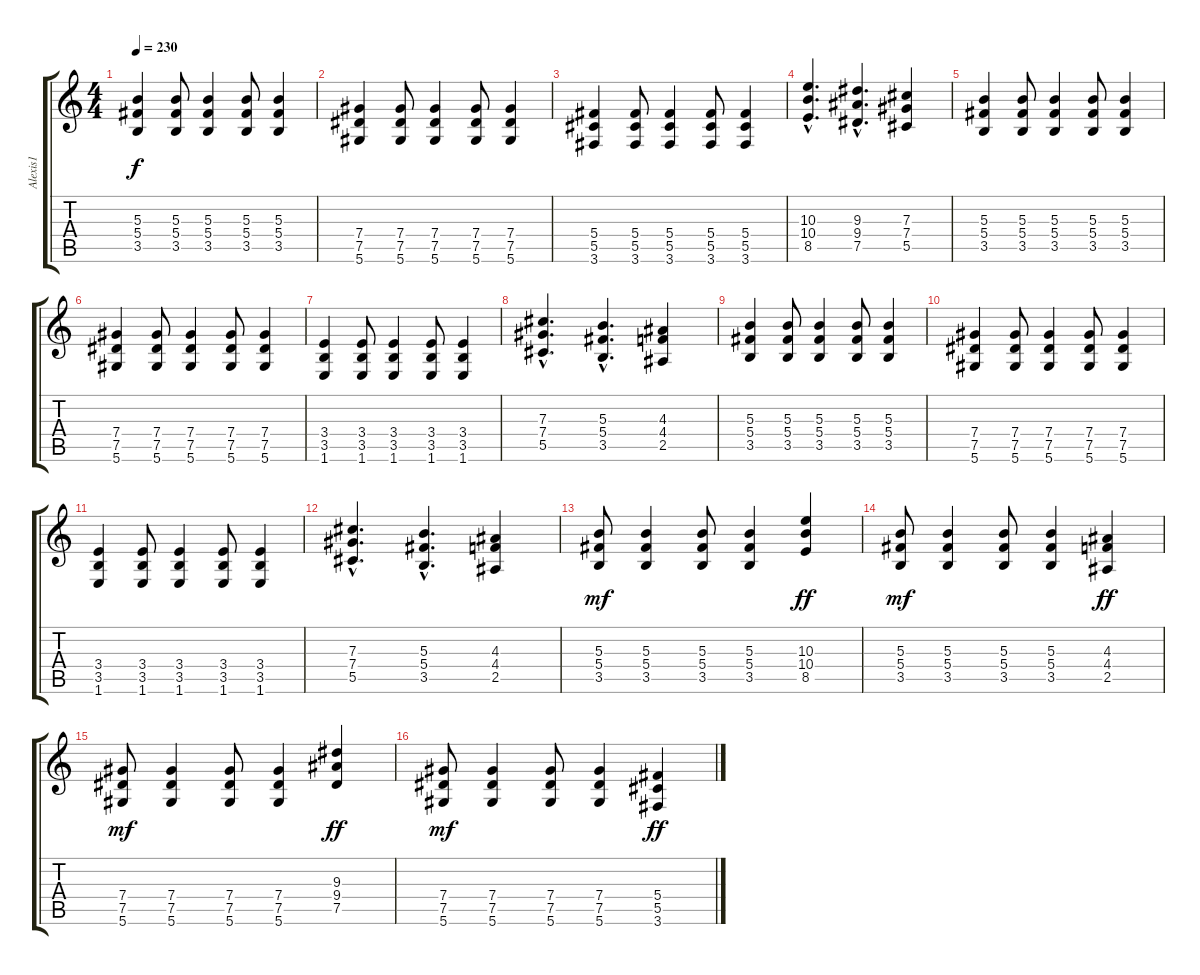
\track ("Alexis1" "Alexis1") {instrument distortionguitar}
\staff {score tabs}
\tuning (Eb4 Bb3 Gb3 Db3 Ab2 Eb2) {hide}
\ts (4 4)
\tempo 230
\clef g2
\ks c
(5.3 5.4 3.5).4{dy f} (5.3 5.4 3.5).8 (5.3 5.4 3.5).4 (5.3 5.4 3.5).8 (5.3 5.4 3.5).4 |
(7.4 7.5 5.6).4 (7.4 7.5 5.6).8 (7.4 7.5 5.6).4 (7.4 7.5 5.6).8 (7.4 7.5 5.6).4 |
(5.4 5.5 3.6).4 (5.4 5.5 3.6).8 (5.4 5.5 3.6).4 (5.4 5.5 3.6).8 (5.4 5.5 3.6).4 |
(10.3{hac} 10.4{hac} 8.5{hac}).4{d} (9.3{hac} 9.4{hac} 7.5{hac}).4{d} (7.3 7.4 5.5).4 |
(5.3 5.4 3.5).4 (5.3 5.4 3.5).8 (5.3 5.4 3.5).4 (5.3 5.4 3.5).8 (5.3 5.4 3.5).4 |
(7.4 7.5 5.6).4 (7.4 7.5 5.6).8 (7.4 7.5 5.6).4 (7.4 7.5 5.6).8 (7.4 7.5 5.6).4 |
(3.4 3.5 1.6).4 (3.4 3.5 1.6).8 (3.4 3.5 1.6).4 (3.4 3.5 1.6).8 (3.4 3.5 1.6).4 |
(7.3{hac} 7.4{hac} 5.5{hac}).4{d} (5.3{hac} 5.4{hac} 3.5{hac}).4{d} (4.3 4.4 2.5).4 |
(5.3 5.4 3.5).4 (5.3 5.4 3.5).8 (5.3 5.4 3.5).4 (5.3 5.4 3.5).8 (5.3 5.4 3.5).4 |
(7.4 7.5 5.6).4 (7.4 7.5 5.6).8 (7.4 7.5 5.6).4 (7.4 7.5 5.6).8 (7.4 7.5 5.6).4 |
(3.4 3.5 1.6).4 (3.4 3.5 1.6).8 (3.4 3.5 1.6).4 (3.4 3.5 1.6).8 (3.4 3.5 1.6).4 |
(7.3{hac} 7.4{hac} 5.5{hac}).4{d} (5.3{hac} 5.4{hac} 3.5{hac}).4{d} (4.3 4.4 2.5).4 |
(5.3 5.4 3.5).8{dy mf} (5.3 5.4 3.5).4 (5.3 5.4 3.5).8 (5.3 5.4 3.5).4 (10.3 10.4 8.5).4{dy ff} |
(5.3 5.4 3.5).8{dy mf} (5.3 5.4 3.5).4 (5.3 5.4 3.5).8 (5.3 5.4 3.5).4 (4.3 4.4 2.5).4{dy ff} |
(7.4 7.5 5.6).8{dy mf} (7.4 7.5 5.6).4 (7.4 7.5 5.6).8 (7.4 7.5 5.6).4 (9.3 9.4 7.5).4{dy ff} |
(7.4 7.5 5.6).8{dy mf} (7.4 7.5 5.6).4 (7.4 7.5 5.6).8 (7.4 7.5 5.6).4 (5.4 5.5 3.6).4{dy ff}
